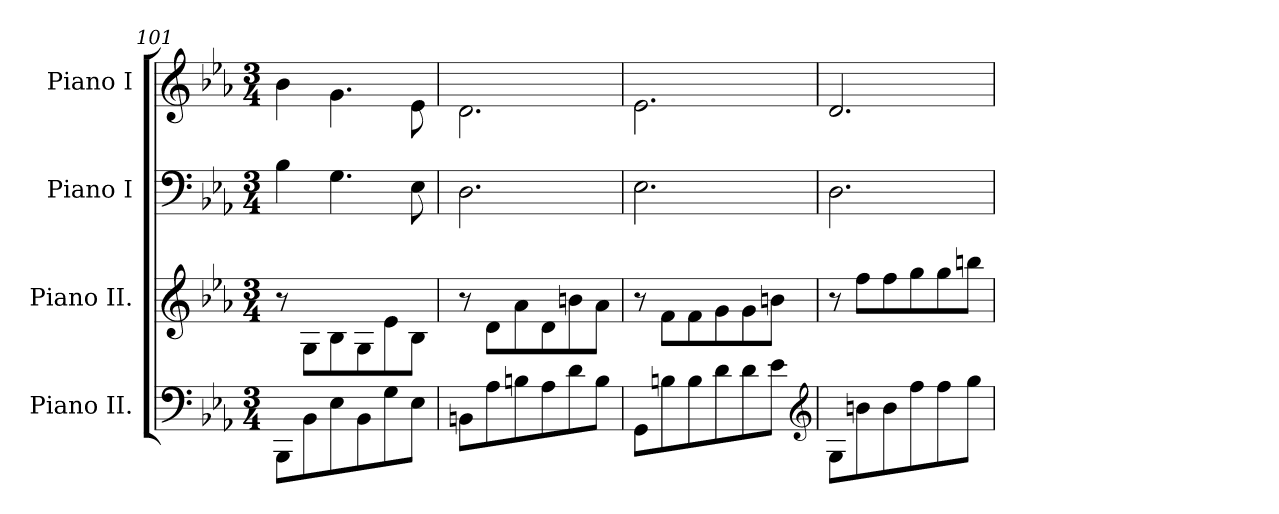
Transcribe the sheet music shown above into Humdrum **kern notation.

**kern	**kern	**kern	**kern
*part4	*part3	*part2	*part1
*staff4	*staff3	*staff2	*staff1
*I"Piano II.	*I"Piano II.	*I"Piano I	*I"Piano I
*clefF4	*clefG2	*clefF4	*clefG2
*k[b-e-a-]	*k[b-e-a-]	*k[b-e-a-]	*k[b-e-a-]
*M3/4	*M3/4	*M3/4	*M3/4
=101	=101	=101	=101
8BBB-\L	8r	4B-\	4b-\
8BB-\	8G\L	.	.
8E-\	8B-\	4.G\	4.g\
8BB-\	8G\	.	.
8G\	8e-\	.	.
8E-\J	8B-\J	8E-\	8e-\
=102	=102	=102	=102
8BBn\L	8r	2.D\	2.d\
8A-\	8d\L	.	.
8Bn\	8a-\	.	.
8A-\	8d\	.	.
8d\	8bn\	.	.
8B\J	8a-\J	.	.
=103	=103	=103	=103
8GG\L	8r	2.E-\	2.e-\
8Bn\	8f\L	.	.
8B\	8f\	.	.
8d\	8g\	.	.
8d\	8g\	.	.
8e-\J	8bn\J	.	.
*clefG2	*	*	*
=104	=104	=104	=104
8G\L	8r	2.D\	2.d/
8bn\	8ff\L	.	.
8b\	8ff\	.	.
8ff\	8gg\	.	.
8ff\	8gg\	.	.
8gg\J	8bbn\J	.	.
=	=	=	=
*-	*-	*-	*-
